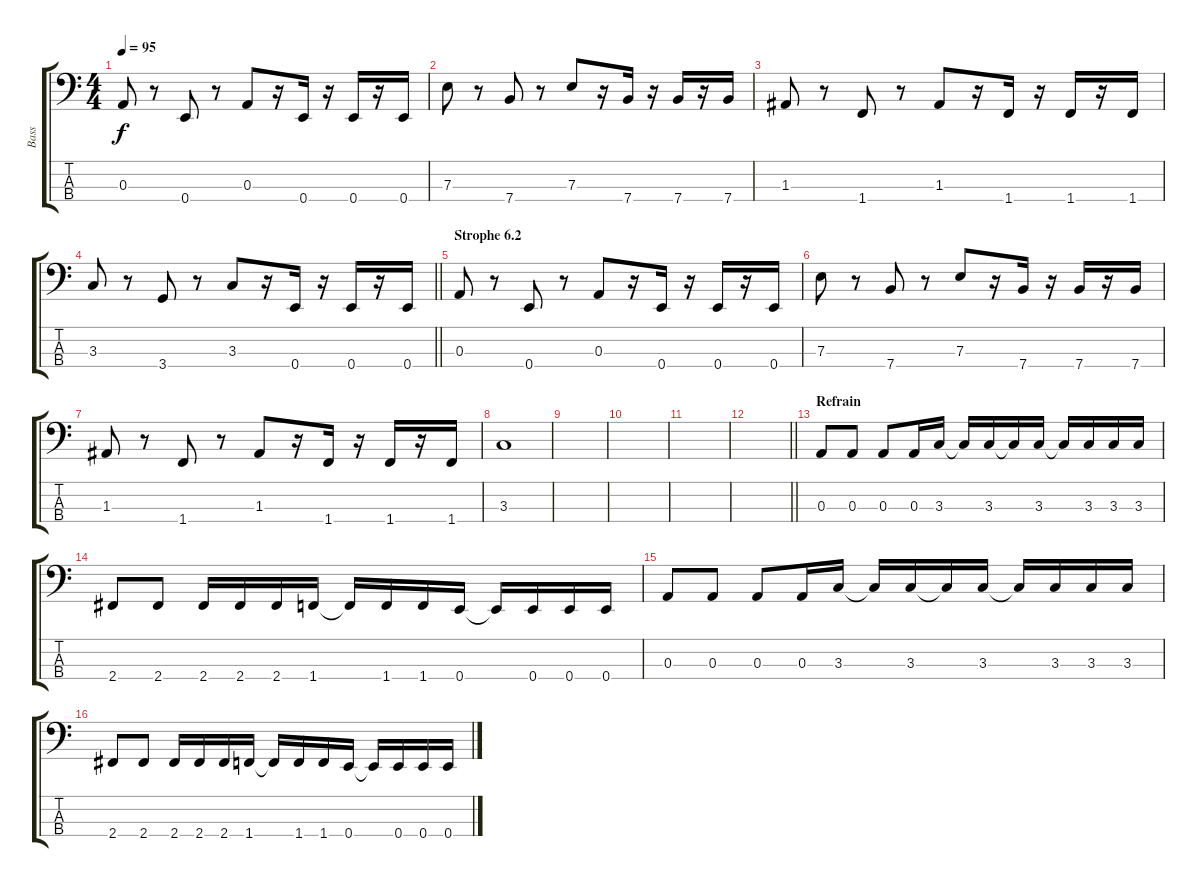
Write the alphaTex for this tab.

\track ("Bass" "Bass") {instrument electricbassfinger}
\staff {score tabs}
\tuning (G2 D2 A1 E1) {hide}
\ts (4 4)
\tempo 95
\clef f4
\ks c
0.3.8{dy f volume 13} r.8 0.4.8 r.8 0.3.8 r.16 0.4.16 r.16 0.4.16 r.16 0.4.16 |
7.3.8 r.8 7.4.8 r.8 7.3.8 r.16 7.4.16 r.16 7.4.16 r.16 7.4.16 |
1.3.8 r.8 1.4.8 r.8 1.3.8 r.16 1.4.16 r.16 1.4.16 r.16 1.4.16 |
\barLineRight lightlight
3.3.8 r.8 3.4.8 r.8 3.3.8 r.16 0.4.16 r.16 0.4.16 r.16 0.4.16 |
\section ("" "Strophe 6.2")
0.3.8 r.8 0.4.8 r.8 0.3.8 r.16 0.4.16 r.16 0.4.16 r.16 0.4.16 |
7.3.8 r.8 7.4.8 r.8 7.3.8 r.16 7.4.16 r.16 7.4.16 r.16 7.4.16 |
1.3.8 r.8 1.4.8 r.8 1.3.8 r.16 1.4.16 r.16 1.4.16 r.16 1.4.16 |
3.3.1 |
|
|
|
\barLineRight lightlight
|
\section ("" "Refrain")
0.3.8 0.3.8 0.3.8 0.3.16 3.3.16 3.3{t}.16 3.3.16 3.3{t}.16 3.3.16 3.3{t}.16 3.3.16 3.3.16 3.3.16 |
2.4.8 2.4.8 2.4.16 2.4.16 2.4.16 1.4.16 1.4{t}.16 1.4.16 1.4.16 0.4.16 0.4{t}.16 0.4.16 0.4.16 0.4.16 |
0.3.8 0.3.8 0.3.8 0.3.16 3.3.16 3.3{t}.16 3.3.16 3.3{t}.16 3.3.16 3.3{t}.16 3.3.16 3.3.16 3.3.16 |
2.4.8 2.4.8 2.4.16 2.4.16 2.4.16 1.4.16 1.4{t}.16 1.4.16 1.4.16 0.4.16 0.4{t}.16 0.4.16 0.4.16 0.4.16
